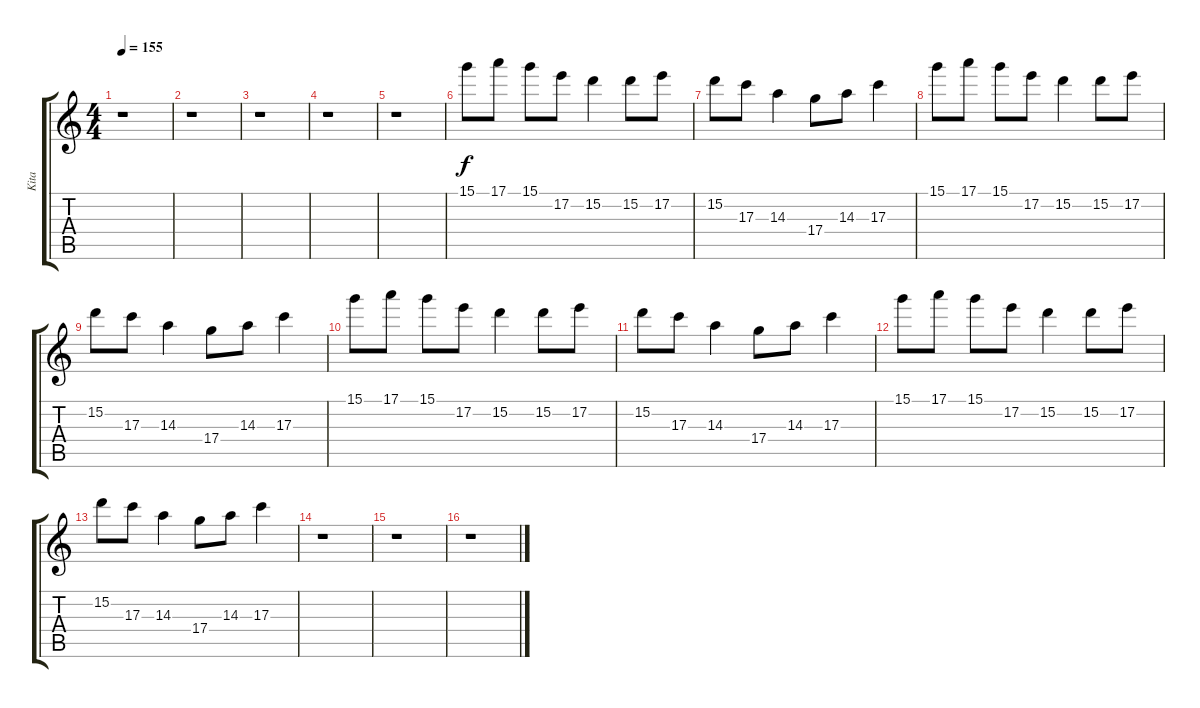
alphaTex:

\track ("Kita" "Kita") {instrument overdrivenguitar}
\staff {score tabs}
\tuning (E4 B3 G3 D3 A2 E2) {hide}
\ts (4 4)
\tempo 155
\clef g2
\ks c
r.1{dy f} |
r.1 |
r.1 |
r.1 |
r.1 |
15.1.8 17.1.8 15.1.8 17.2.8 15.2.4 15.2.8 17.2.8 |
15.2.8 17.3.8 14.3.4 17.4.8 14.3.8 17.3.4 |
15.1.8 17.1.8 15.1.8 17.2.8 15.2.4 15.2.8 17.2.8 |
15.2.8 17.3.8 14.3.4 17.4.8 14.3.8 17.3.4 |
15.1.8 17.1.8 15.1.8 17.2.8 15.2.4 15.2.8 17.2.8 |
15.2.8 17.3.8 14.3.4 17.4.8 14.3.8 17.3.4 |
15.1.8 17.1.8 15.1.8 17.2.8 15.2.4 15.2.8 17.2.8 |
15.2.8 17.3.8 14.3.4 17.4.8 14.3.8 17.3.4 |
r.1 |
r.1 |
r.1
